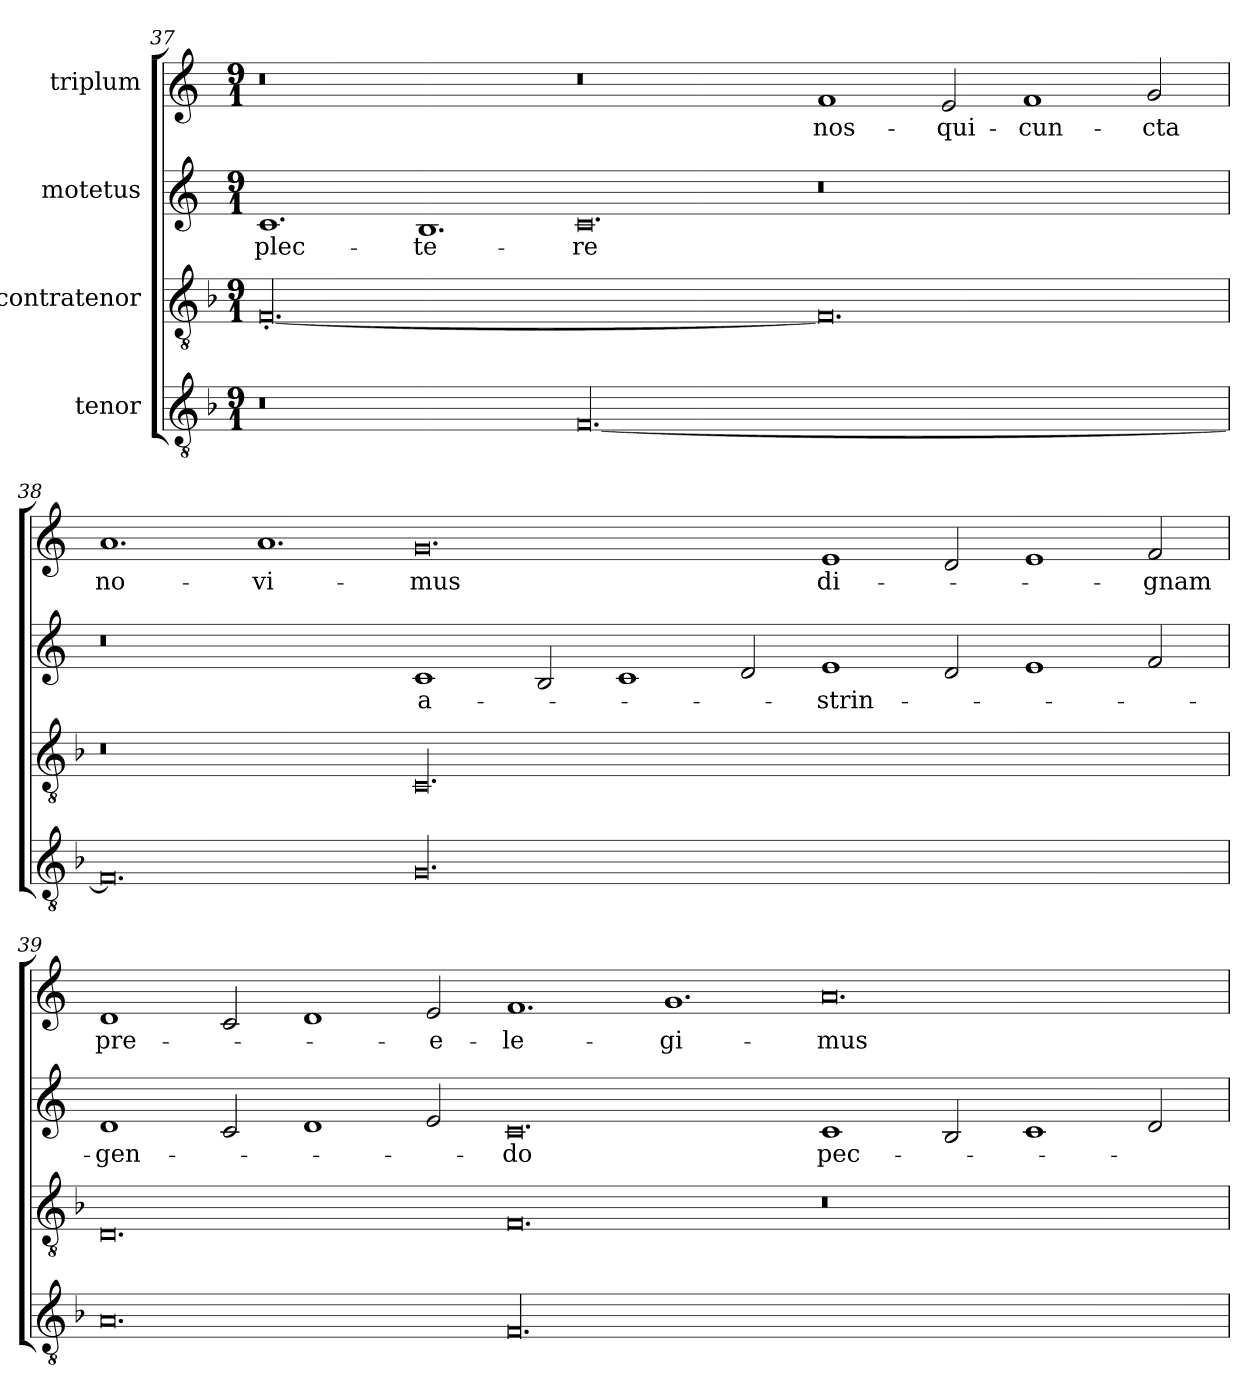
**kern	**kern	**kern	**text	**kern	**text
*part4	*part3	*part2	*part2	*part1	*part1
*staff4	*staff3	*staff2	*staff2	*staff1	*staff1
*I"tenor	*I"contratenor	*I"motetus	*	*I"triplum	*
*clefGv2	*clefGv2	*clefG2	*	*clefG2	*
*k[b-]	*k[b-]	*k[]	*	*k[]	*
*F:	*F:	*C:	*	*C:	*
*M9/1	*M9/1	*M9/1	*	*M9/1	*
=37	=37	=37	=37	=37	=37
0.r	[00.F'/	1.c/	-plec-	0.r	.
.	.	1.B/	-te-	.	.
[00.F/	.	0.c/	-re	0.r	.
.	0.F/]	0.r	.	1f/	nos-
.	.	.	.	2e/	qui-
.	.	.	.	1f/	cun-
.	.	.	.	2g/	-cta
=38	=38	=38	=38	=38	=38
0.F/]	0.r	0.r	.	1.a/	no-
.	.	.	.	1.a/	-vi-
00.G/	00.C/	1c/	a-	0.g/	-mus
.	.	2B/	.	.	.
.	.	1c/	.	.	.
.	.	2d/	.	.	.
.	.	1e/	-strin-	1e/	di-
.	.	2d/	.	2d/	.
.	.	1e/	.	1e/	.
.	.	2f/	.	2f/	-gnam
=39	=39	=39	=39	=39	=39
0.A/	0.D/	1d/	-gen-	1d/	pre-
.	.	2c/	.	2c/	.
.	.	1d/	.	1d/	.
.	.	2e/	.	2e/	-e-
00.F/	0.F/	0.c/	-do	1.f/	-le-
.	.	.	.	1.g/	-gi-
.	0.r	1c/	pec-	0.a/	-mus
.	.	2B/	.	.	.
.	.	1c/	.	.	.
.	.	2d/	.	.	.
=	=	=	=	=	=
*-	*-	*-	*-	*-	*-
